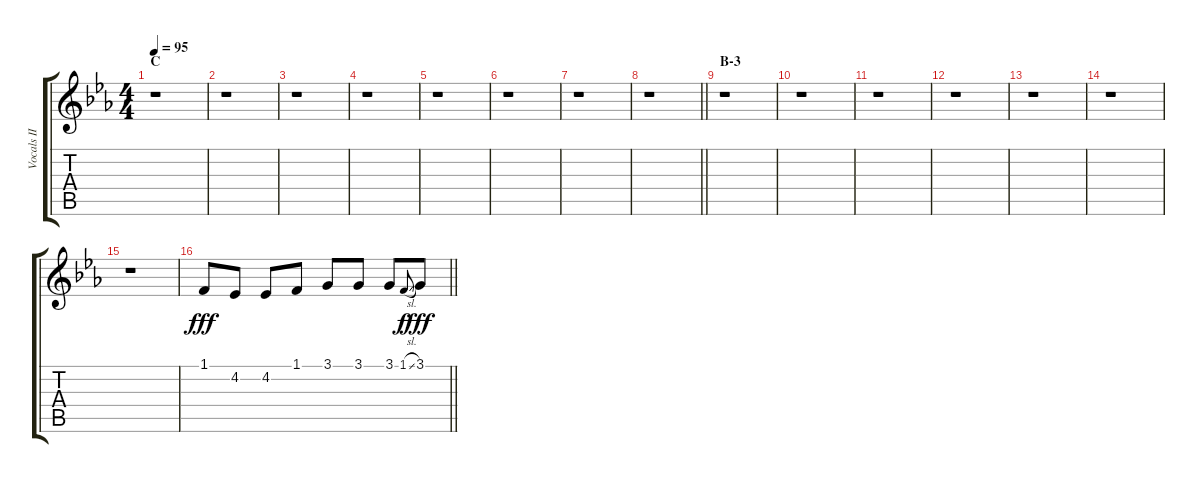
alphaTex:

\track ("Vocals II" "Vocals II") {instrument voiceoohs}
\staff {score tabs}
\tuning (E4 B3 G3 D3 A2 E2) {hide}
\ts (4 4)
\section ("" "C")
\tempo 95
\clef g2
\ks cminor
r.1{dy fff} |
r.1 |
r.1 |
r.1 |
r.1 |
r.1 |
r.1 |
\barLineRight lightlight
r.1 |
\section ("" "B-3")
r.1 |
r.1 |
r.1 |
r.1 |
r.1 |
r.1 |
r.1 |
\barLineRight lightlight
1.1.8 4.2.8 4.2.8 1.1.8 3.1.8 3.1.8 3.1.8 1.1{sl}.8{gr onbeat dy f} 3.1.8{dy fff}
